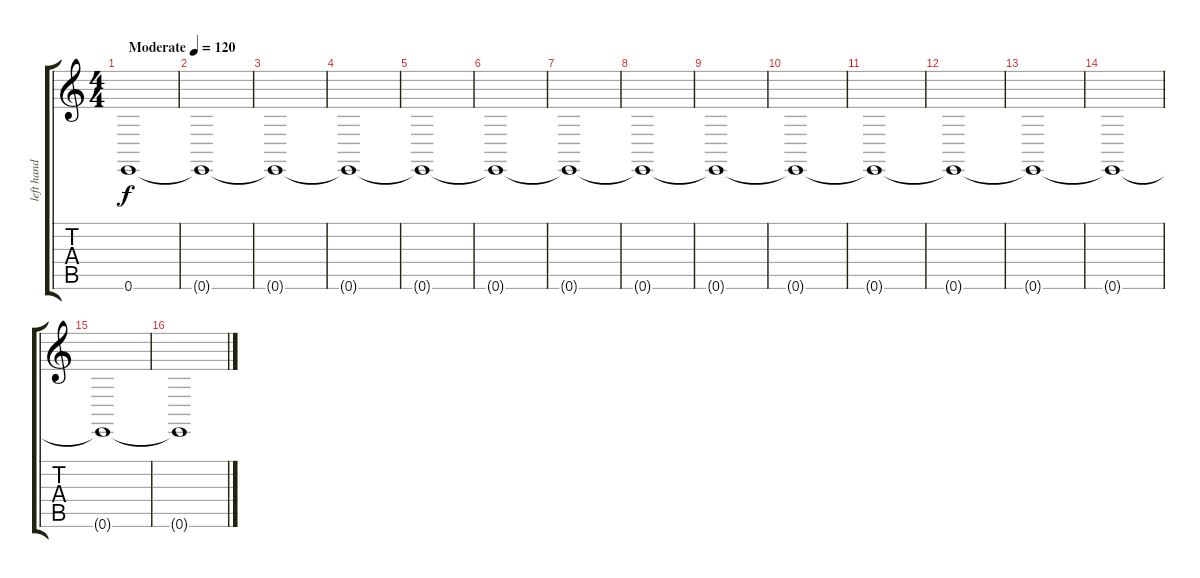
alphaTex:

\track ("left hand " "left hand ") {instrument lead2sawtooth}
\staff {score tabs}
\tuning (E4 B3 G3 D3 A2 E2) {hide}
\ts (4 4)
\tempo (120 "Moderate")
\clef g2
\ks c
0.6.1{dy f instrument lead2sawtooth} |
0.6{t}.1 |
0.6{t}.1 |
0.6{t}.1 |
0.6{t}.1 |
0.6{t}.1 |
0.6{t}.1 |
0.6{t}.1 |
0.6{t}.1 |
0.6{t}.1 |
0.6{t}.1 |
0.6{t}.1 |
0.6{t}.1 |
0.6{t}.1 |
0.6{t}.1 |
0.6{t}.1
